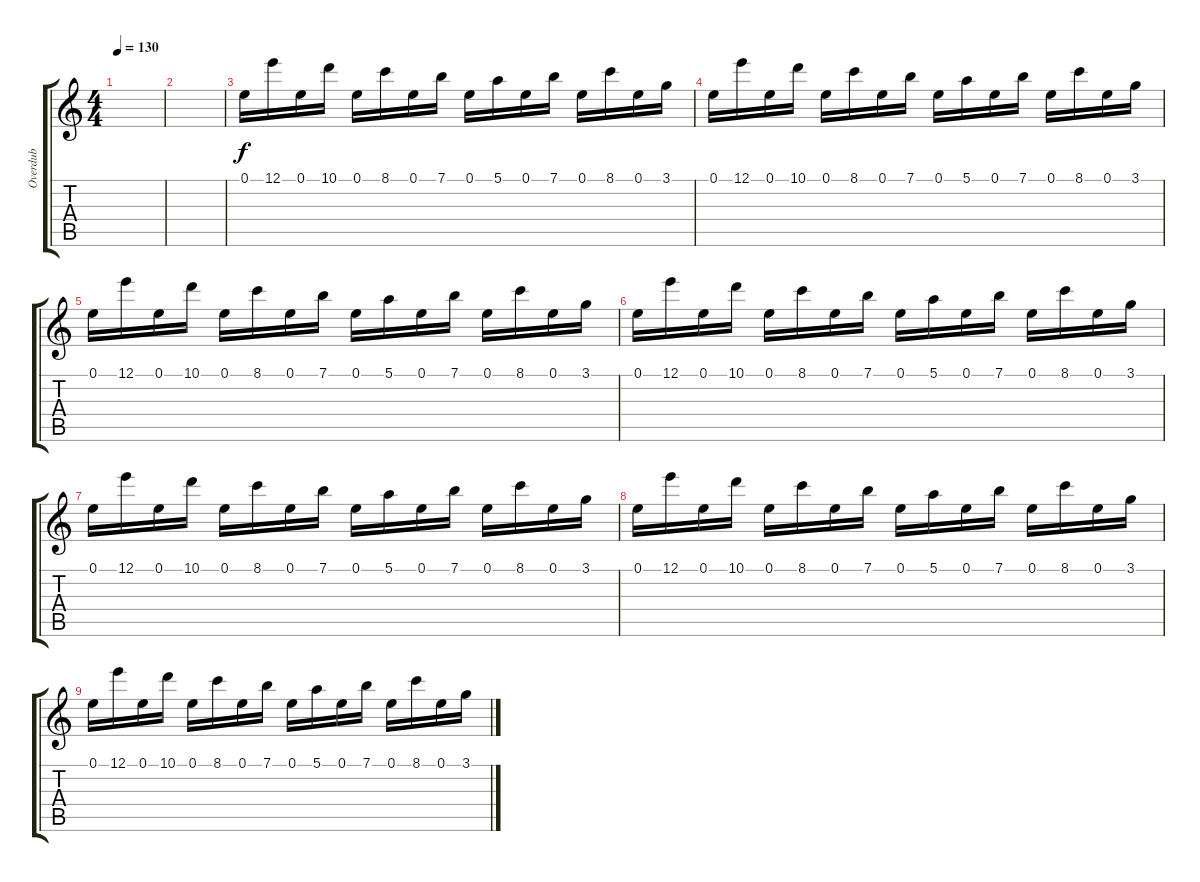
\track ("Overdub" "Overdub") {instrument overdrivenguitar}
\staff {score tabs}
\tuning (E4 B3 G3 D3 A2 D2) {hide}
\ts (4 4)
\tempo 130
\clef g2
\ks c
|
|
0.1.16 12.1.16 0.1.16 10.1.16 0.1.16 8.1.16 0.1.16 7.1.16 0.1.16 5.1.16 0.1.16 7.1.16 0.1.16 8.1.16 0.1.16 3.1.16 |
0.1.16 12.1.16 0.1.16 10.1.16 0.1.16 8.1.16 0.1.16 7.1.16 0.1.16 5.1.16 0.1.16 7.1.16 0.1.16 8.1.16 0.1.16 3.1.16 |
0.1.16 12.1.16 0.1.16 10.1.16 0.1.16 8.1.16 0.1.16 7.1.16 0.1.16 5.1.16 0.1.16 7.1.16 0.1.16 8.1.16 0.1.16 3.1.16 |
0.1.16 12.1.16 0.1.16 10.1.16 0.1.16 8.1.16 0.1.16 7.1.16 0.1.16 5.1.16 0.1.16 7.1.16 0.1.16 8.1.16 0.1.16 3.1.16 |
0.1.16 12.1.16 0.1.16 10.1.16 0.1.16 8.1.16 0.1.16 7.1.16 0.1.16 5.1.16 0.1.16 7.1.16 0.1.16 8.1.16 0.1.16 3.1.16 |
0.1.16 12.1.16 0.1.16 10.1.16 0.1.16 8.1.16 0.1.16 7.1.16 0.1.16 5.1.16 0.1.16 7.1.16 0.1.16 8.1.16 0.1.16 3.1.16 |
0.1.16 12.1.16 0.1.16 10.1.16 0.1.16 8.1.16 0.1.16 7.1.16 0.1.16 5.1.16 0.1.16 7.1.16 0.1.16 8.1.16 0.1.16 3.1.16
